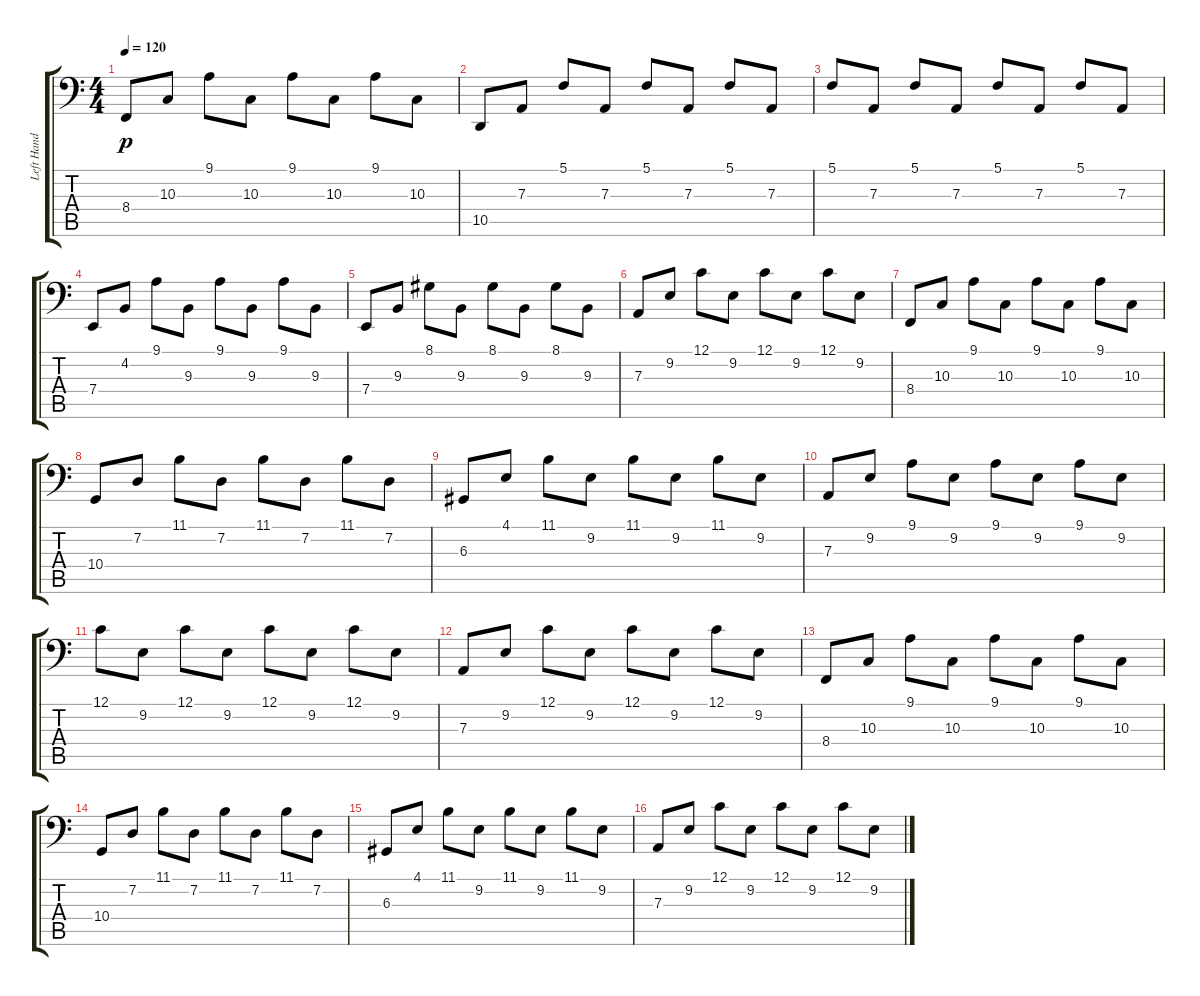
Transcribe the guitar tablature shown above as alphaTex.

\track ("Left Hand - F Major" "Left Hand ") {instrument acousticgrandpiano}
\staff {score tabs}
\tuning (C3 G2 D2 A1 E1 B0) {hide}
\ts (4 4)
\tempo 120
\clef f4
\ks c
8.4.8{dy p} 10.3.8 9.1.8 10.3.8 9.1.8 10.3.8 9.1.8 10.3.8 |
10.5.8 7.3.8 5.1.8 7.3.8 5.1.8 7.3.8 5.1.8 7.3.8 |
5.1.8 7.3.8 5.1.8 7.3.8 5.1.8 7.3.8 5.1.8 7.3.8 |
7.4.8 4.2.8 9.1.8 9.3.8 9.1.8 9.3.8 9.1.8 9.3.8 |
7.4.8 9.3.8 8.1.8 9.3.8 8.1.8 9.3.8 8.1.8 9.3.8 |
7.3.8 9.2.8 12.1.8 9.2.8 12.1.8 9.2.8 12.1.8 9.2.8 |
8.4.8 10.3.8 9.1.8 10.3.8 9.1.8 10.3.8 9.1.8 10.3.8 |
10.4.8 7.2.8 11.1.8 7.2.8 11.1.8 7.2.8 11.1.8 7.2.8 |
6.3.8 4.1.8 11.1.8 9.2.8 11.1.8 9.2.8 11.1.8 9.2.8 |
7.3.8 9.2.8 9.1.8 9.2.8 9.1.8 9.2.8 9.1.8 9.2.8 |
12.1.8 9.2.8 12.1.8 9.2.8 12.1.8 9.2.8 12.1.8 9.2.8 |
7.3.8 9.2.8 12.1.8 9.2.8 12.1.8 9.2.8 12.1.8 9.2.8 |
8.4.8 10.3.8 9.1.8 10.3.8 9.1.8 10.3.8 9.1.8 10.3.8 |
10.4.8 7.2.8 11.1.8 7.2.8 11.1.8 7.2.8 11.1.8 7.2.8 |
6.3.8 4.1.8 11.1.8 9.2.8 11.1.8 9.2.8 11.1.8 9.2.8 |
7.3.8 9.2.8 12.1.8 9.2.8 12.1.8 9.2.8 12.1.8 9.2.8
